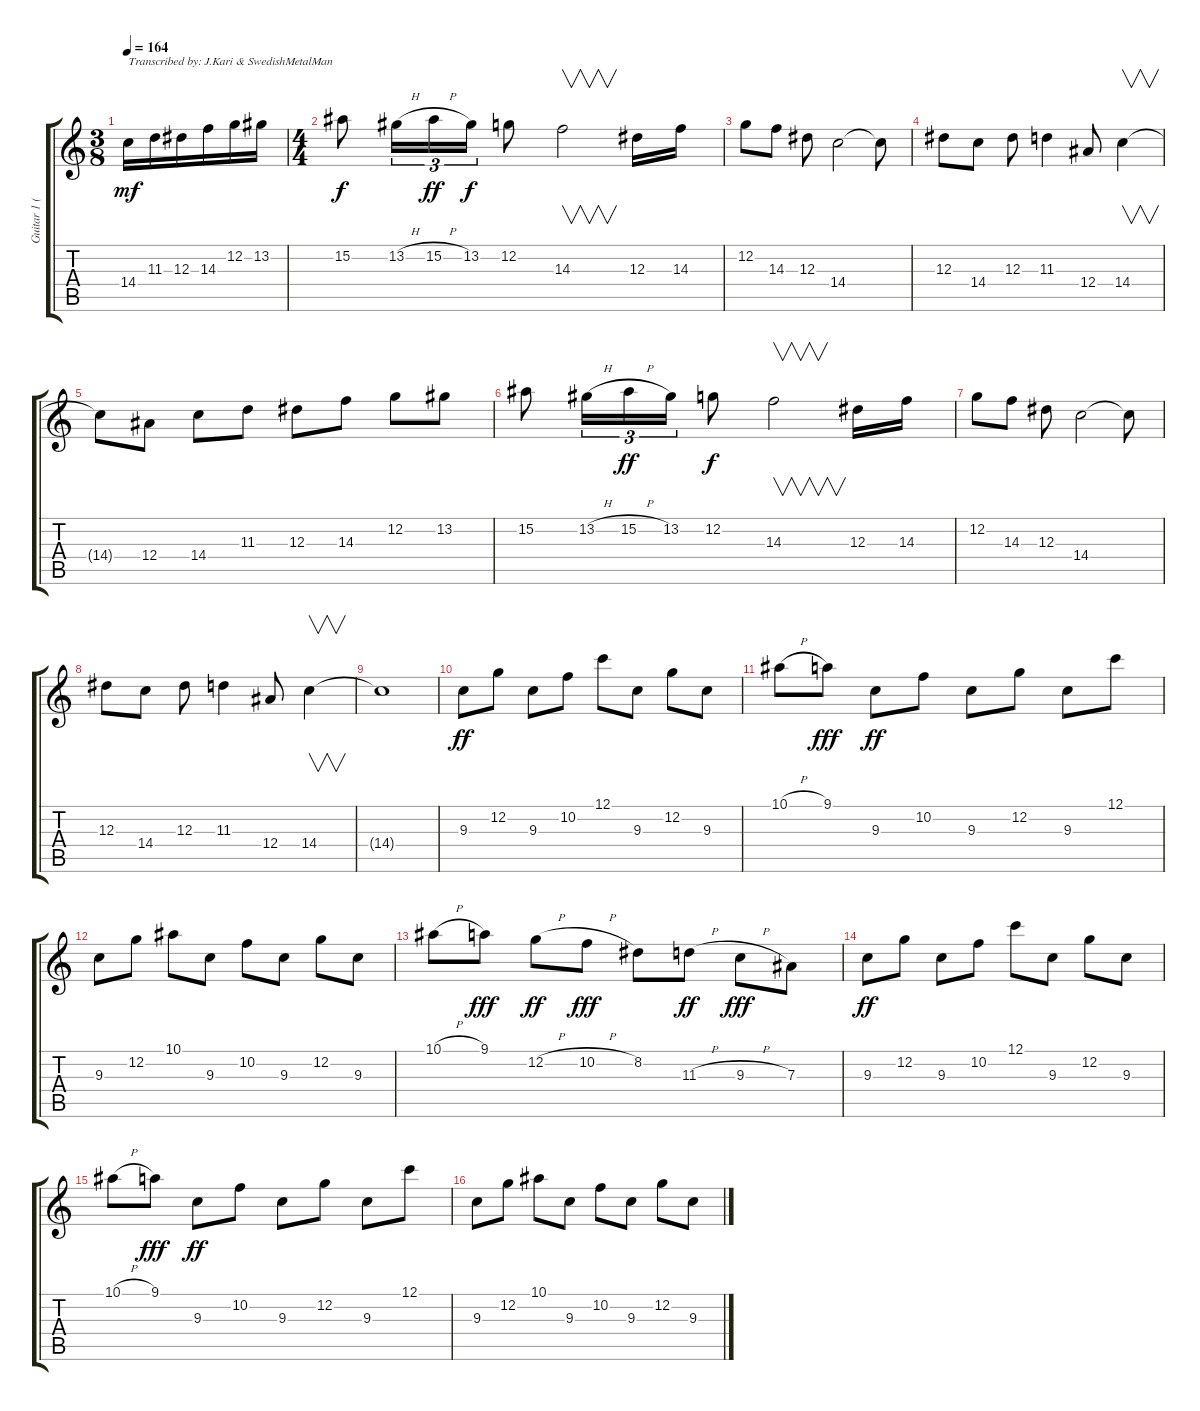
\track ("Guitar 1 (Lead)" "Guitar 1 (") {instrument distortionguitar}
\staff {score tabs}
\tuning (C4 G3 Eb3 Bb2 F2 C2) {hide}
\ts (3 8)
\tempo 164
\clef g2
\ks c
14.4.16{txt "Transcribed by: J.Kari & SwedishMetalMan" dy mf instrument distortionguitar} 11.3.16 12.3.16 14.3.16 12.2.16 13.2.16 |
\ts (4 4)
15.2.8{dy f} 13.2{h}.16{tu (3 2)} 15.2{h}.16{tu (3 2) dy ff} 13.2.16{tu (3 2) dy f} 12.2.8 14.3.2{v} 12.3.16 14.3.16 |
12.2.8 14.3.8 12.3.8 14.4.2 14.4{t}.8 |
12.3.8 14.4.8 12.3.8 11.3.4 12.4.8 14.4.4{v} |
14.4{t}.8 12.4.8 14.4.8 11.3.8 12.3.8 14.3.8 12.2.8 13.2.8 |
15.2.8 13.2{h}.16{tu (3 2)} 15.2{h}.16{tu (3 2) dy ff} 13.2.16{tu (3 2)} 12.2.8{dy f} 14.3.2{v} 12.3.16 14.3.16 |
12.2.8 14.3.8 12.3.8 14.4.2 14.4{t}.8 |
12.3.8 14.4.8 12.3.8 11.3.4 12.4.8 14.4.4{v} |
14.4{t}.1 |
9.3.8{dy ff balance 9} 12.2.8 9.3.8 10.2.8 12.1.8 9.3.8 12.2.8 9.3.8 |
10.1{h}.8 9.1.8{dy fff} 9.3.8{dy ff} 10.2.8 9.3.8 12.2.8 9.3.8 12.1.8 |
9.3.8 12.2.8 10.1.8 9.3.8 10.2.8 9.3.8 12.2.8 9.3.8 |
10.1{h}.8 9.1.8{dy fff} 12.2{h}.8{dy ff} 10.2{h}.8{dy fff} 8.2.8 11.3{h}.8{dy ff} 9.3{h}.8{dy fff} 7.3.8 |
9.3.8{dy ff} 12.2.8 9.3.8 10.2.8 12.1.8 9.3.8 12.2.8 9.3.8 |
10.1{h}.8 9.1.8{dy fff} 9.3.8{dy ff} 10.2.8 9.3.8 12.2.8 9.3.8 12.1.8 |
9.3.8 12.2.8 10.1.8 9.3.8 10.2.8 9.3.8 12.2.8 9.3.8
